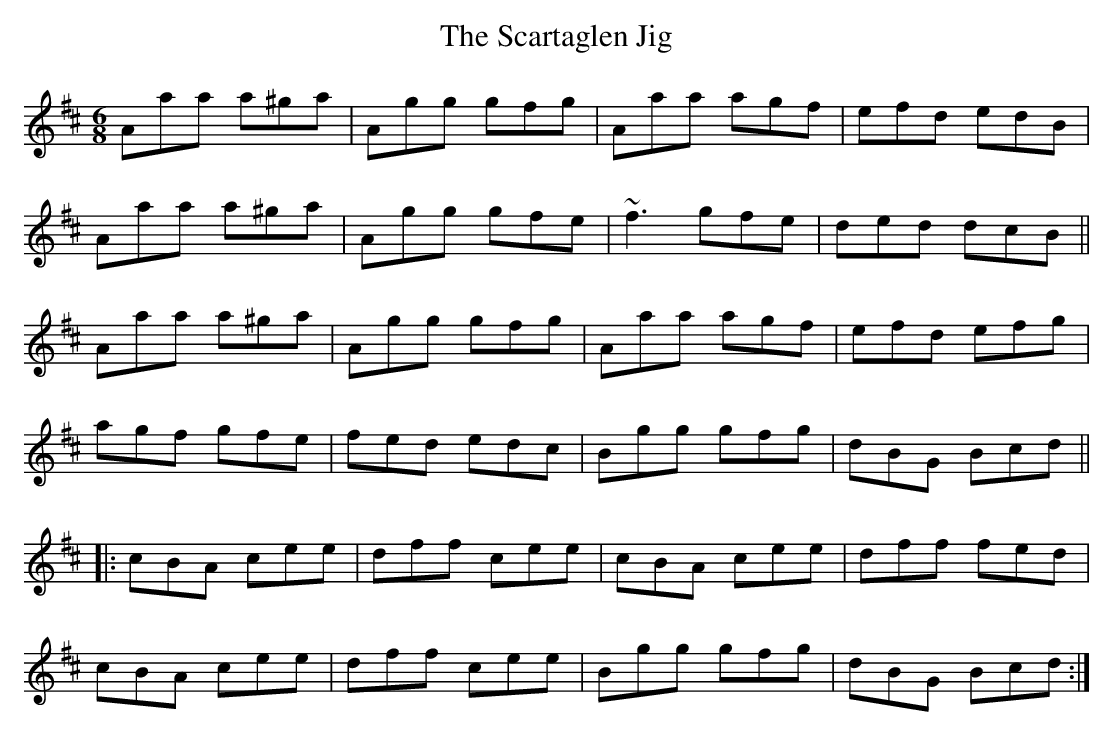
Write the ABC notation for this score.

X:1
T:Scartaglen Jig, The
M:6/8
L:1/8
K:Amix
Aaa a^ga|Agg gfg|Aaa agf|efd edB|!
Aaa a^ga|Agg gfe|~f3 gfe|ded dcB||!
Aaa a^ga|Agg gfg|Aaa agf|efd efg|!
agf gfe|fed edc|Bgg gfg|dBG Bcd||!
|:cBA cee|dff cee|cBA cee|dff fed|!
cBA cee|dff cee|Bgg gfg|dBG Bcd:|!
